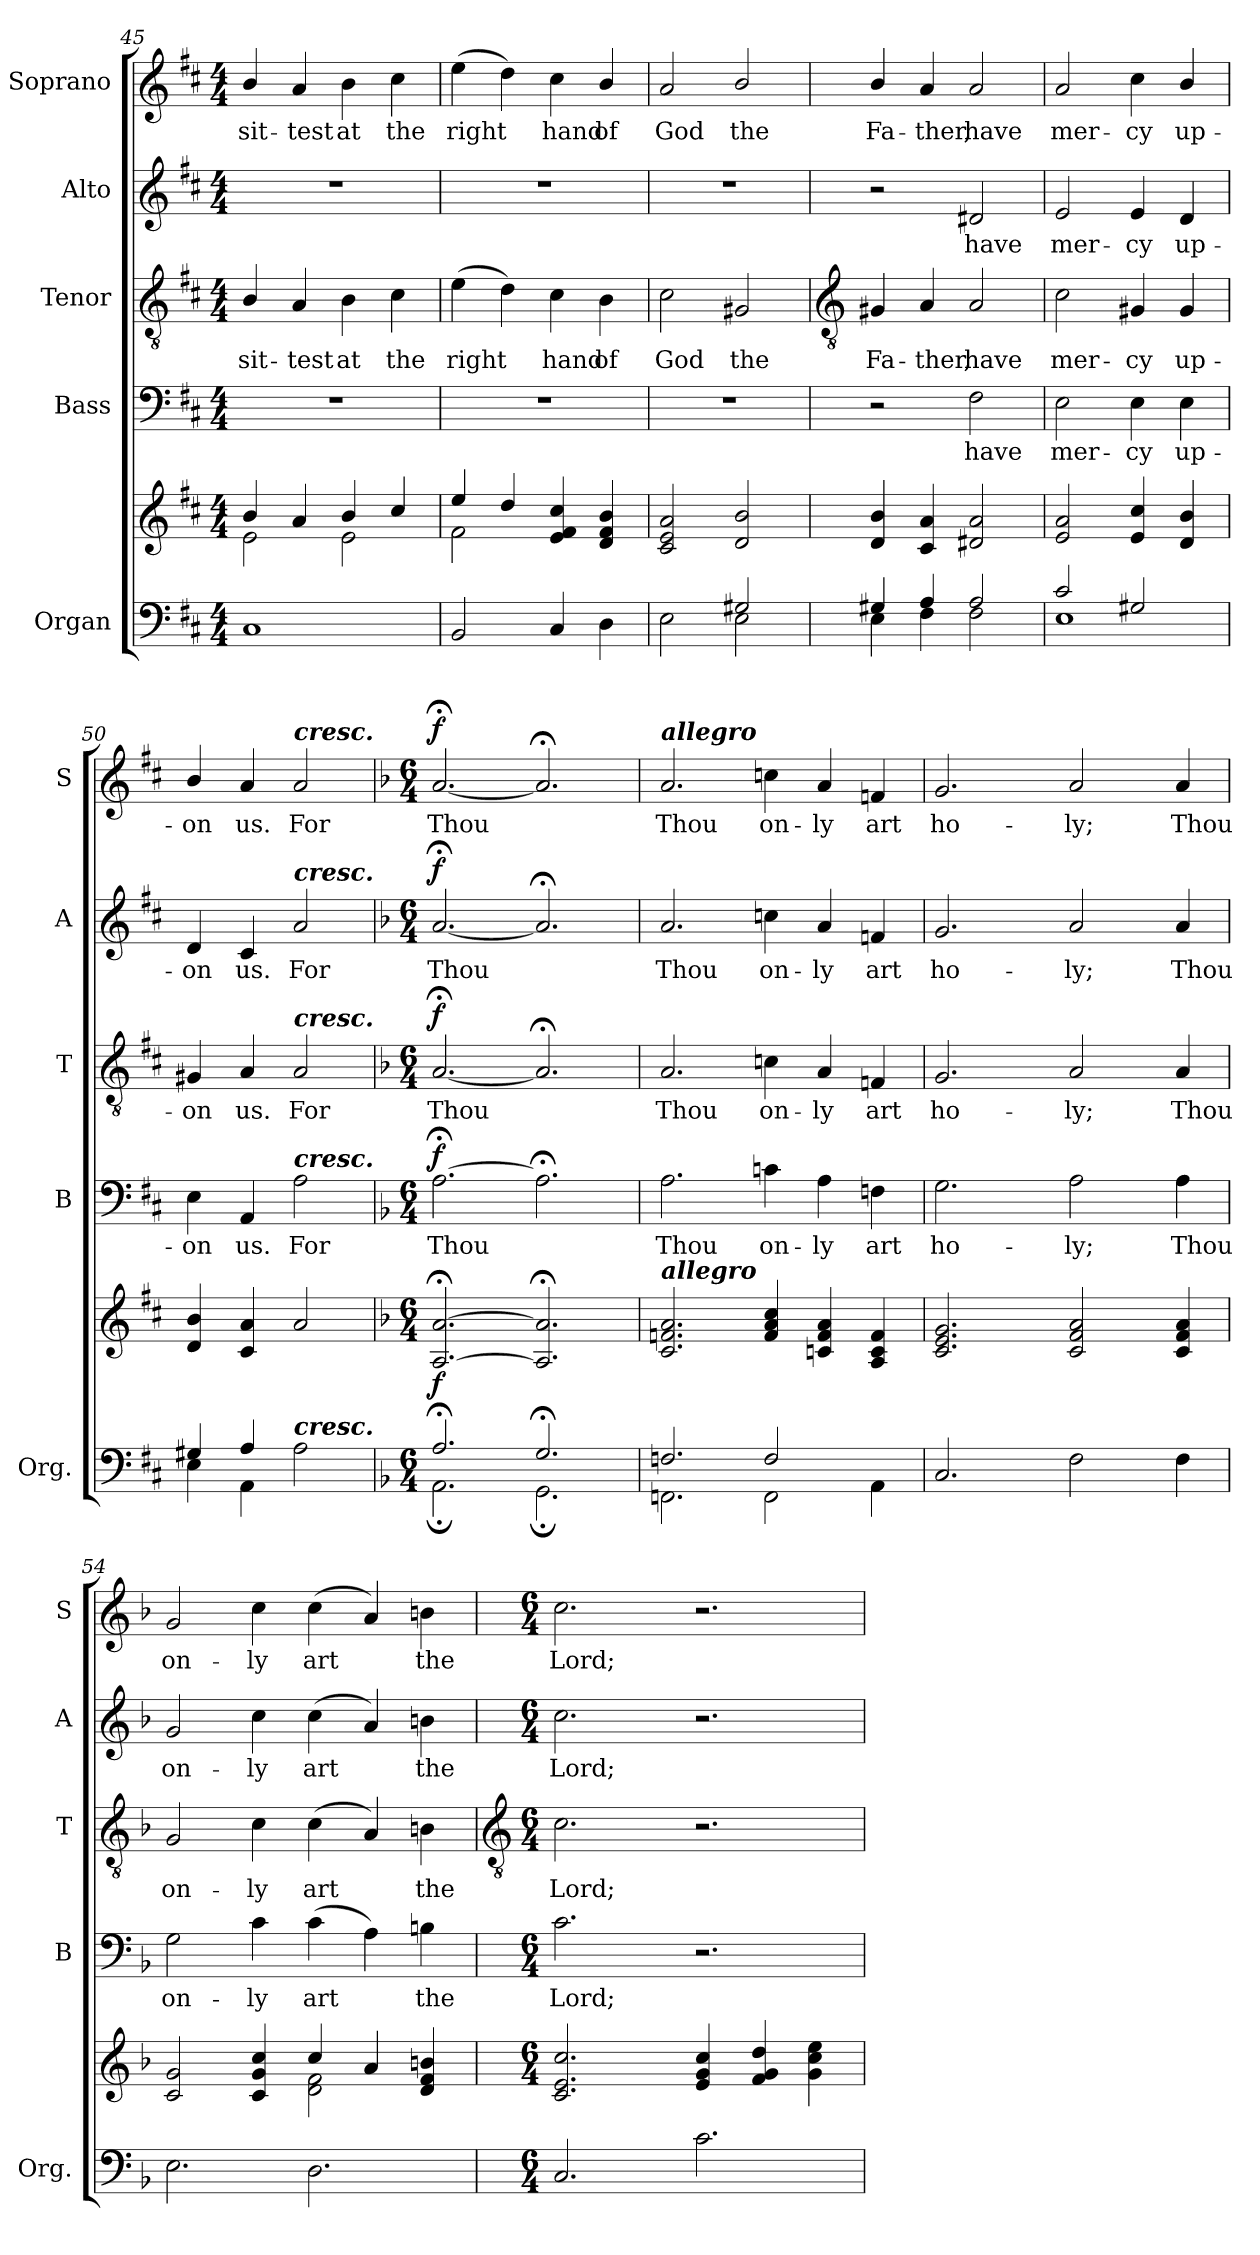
**kern	**kern	**dynam	**kern	**text	**dynam	**kern	**text	**dynam	**kern	**text	**dynam	**kern	**text	**dynam
*part5	*part5	*part5	*part4	*part4	*part4	*part3	*part3	*part3	*part2	*part2	*part2	*part1	*part1	*part1
*staff6	*staff5	*staff5/6	*staff4	*staff4	*staff4	*staff3	*staff3	*staff3	*staff2	*staff2	*staff2	*staff1	*staff1	*staff1
*I"Organ	*	*	*I"Bass	*	*	*I"Tenor	*	*	*I"Alto	*	*	*I"Soprano	*	*
*I'Org.	*	*	*I'B	*	*	*I'T	*	*	*I'A	*	*	*I'S	*	*
*clefF4	*clefG2	*	*clefF4	*	*	*clefGv2	*	*	*clefG2	*	*	*clefG2	*	*
*k[f#c#]	*k[f#c#]	*	*k[f#c#]	*	*	*k[f#c#]	*	*	*k[f#c#]	*	*	*k[f#c#]	*	*
*D:	*D:	*	*D:	*	*	*D:	*	*	*D:	*	*	*D:	*	*
*M4/4	*M4/4	*	*M4/4	*	*	*M4/4	*	*	*M4/4	*	*	*M4/4	*	*
=45	=45	=45	=45	=45	=45	=45	=45	=45	=45	=45	=45	=45	=45	=45
*^	*^	*	*	*	*	*	*	*	*	*	*	*	*	*
!	!	!	!	!	!	!	!	!	!LO:LY:b	!	!	!	!	!	!LO:LY:b	!
1C#/	2ryy	4b/	2e\	.	1r	.	.	4B/	sit-	.	1r	.	.	4b/	sit-	.
!	!	!	!	!	!	!	!	!	!LO:LY:b	!	!	!	!	!	!LO:LY:b	!
.	.	4a/	.	.	.	.	.	4A	-test	.	.	.	.	4a	-test	.
!	!	!	!	!	!	!	!	!	!LO:LY:b	!	!	!	!	!	!LO:LY:b	!
.	2ryy	4b/	2e\	.	.	.	.	4B	at	.	.	.	.	4b	at	.
!	!	!	!	!	!	!	!	!	!LO:LY:b	!	!	!	!	!	!LO:LY:b	!
.	.	4cc#/	.	.	.	.	.	4c#	the	.	.	.	.	4cc#	the	.
=46	=46	=46	=46	=46	=46	=46	=46	=46	=46	=46	=46	=46	=46	=46	=46	=46
!	!	!	!	!	!	!	!	!	!LO:LY:b	!	!	!	!	!	!LO:LY:b	!
2BB/	2ryy	4ee/	2f#\	.	1r	.	.	(>4e	right	.	1r	.	.	(>4ee	right	.
.	.	4dd/	.	.	.	.	.	4d)	.	.	.	.	.	4dd)	.	.
!	!	!	!	!	!	!	!	!	!LO:LY:b	!	!	!	!	!	!LO:LY:b	!
4C#/	2ryy	4e/ 4f#/ 4cc#/	2ryy	.	.	.	.	4c#	hand	.	.	.	.	4cc#	hand	.
!	!	!	!	!	!	!	!	!	!LO:LY:b	!	!	!	!	!	!LO:LY:b	!
4D\	.	4d/ 4f#/ 4b/	.	.	.	.	.	4B	of	.	.	.	.	4b/	of	.
=47	=47	=47	=47	=47	=47	=47	=47	=47	=47	=47	=47	=47	=47	=47	=47	=47
!	!	!	!	!	!	!	!	!	!LO:LY:b	!	!	!	!	!	!LO:LY:b	!
2E\	2ryy	2c#/ 2e/ 2a/	1ryy	.	1r	.	.	2c#	God	.	1r	.	.	2a	God	.
!	!	!	!	!	!	!	!	!	!LO:LY:b	!	!	!	!	!	!LO:LY:b	!
2G#X/	2E\	2d/ 2b/	.	.	.	.	.	2G#X	the	.	.	.	.	2b/	the	.
!!LO:LB:g=z
=48	=48	=48	=48	=48	=48	=48	=48	=48	=48	=48	=48	=48	=48	=48	=48	=48
*	*	*	*	*	*	*	*	*clefGv2	*	*	*	*	*	*	*	*
!	!	!	!	!	!	!	!	!	!LO:LY:b	!	!	!	!	!	!LO:LY:b	!
4G#X/	4E\	4d/ 4b/	1ryy	.	2r	.	.	4G#X	Fa-	.	2r	.	.	4b/	Fa-	.
!	!	!	!	!	!	!	!	!	!LO:LY:b	!	!	!	!	!	!LO:LY:b	!
4A/	4F#\	4c#/ 4a/	.	.	.	.	.	4A	-ther,	.	.	.	.	4a	-ther,	.
!	!	!	!	!	!	!LO:LY:b	!	!	!LO:LY:b	!	!	!LO:LY:b	!	!	!LO:LY:b	!
2A/	2F#\	2d#X/ 2a/	.	.	2F#	have	.	2A	have	.	2d#X	have	.	2a	have	.
=49	=49	=49	=49	=49	=49	=49	=49	=49	=49	=49	=49	=49	=49	=49	=49	=49
!	!	!	!	!	!	!LO:LY:b	!	!	!LO:LY:b	!	!	!LO:LY:b	!	!	!LO:LY:b	!
2c#/	1E\	2e/ 2a/	1ryy	.	2E	mer-	.	2c#	mer-	.	2e	mer-	.	2a	mer-	.
!	!	!	!	!	!	!LO:LY:b	!	!	!LO:LY:b	!	!	!LO:LY:b	!	!	!LO:LY:b	!
2G#X/	.	4e/ 4cc#/	.	.	4E	-cy	.	4G#X	-cy	.	4e	-cy	.	4cc#	-cy	.
!	!	!	!	!	!	!LO:LY:b	!	!	!LO:LY:b	!	!	!LO:LY:b	!	!	!LO:LY:b	!
.	.	4d/ 4b/	.	.	4E	up-	.	4G#	up-	.	4d	up-	.	4b/	up-	.
=50	=50	=50	=50	=50	=50	=50	=50	=50	=50	=50	=50	=50	=50	=50	=50	=50
!	!	!	!	!	!	!LO:LY:b	!	!	!LO:LY:b	!	!	!LO:LY:b	!	!	!LO:LY:b	!
4G#X/	4E\	4d/ 4b/	1ryy	.	4E	-on	.	4G#X	-on	.	4d	-on	.	4b/	-on	.
!	!	!	!	!	!	!LO:LY:b	!	!	!LO:LY:b	!	!	!LO:LY:b	!	!	!LO:LY:b	!
4A/	4AA\	4c#/ 4a/	.	.	4AA	us.	.	4A	us.	.	4c#	us.	.	4a	us.	.
!	!	!	!	!	!	!	!	!	!	!	!	!	!	!LO:TX:a:Bi:t=cresc.	!	!
!	!	!	!	!	!	!	!	!	!	!	!LO:TX:a:Bi:t=cresc.	!	!	!	!	!
!	!	!	!	!	!	!	!	!LO:TX:a:Bi:t=cresc.	!	!	!	!	!	!	!	!
!	!	!	!	!	!LO:TX:a:Bi:t=cresc.	!	!	!	!	!	!	!	!	!	!	!
!LO:TX:a:Bi:t=cresc.	!	!	!	!	!	!	!	!	!	!	!	!	!	!	!	!
!	!	!	!	!	!	!LO:LY:b	!	!	!LO:LY:b	!	!	!LO:LY:b	!	!	!LO:LY:b	!
2A\	2ryy	2a/	.	.	2A	For	.	2A	For	.	2a	For	.	2a	For	.
=51	=51	=51	=51	=51	=51	=51	=51	=51	=51	=51	=51	=51	=51	=51	=51	=51
*k[b-]	*	*k[b-]	*	*	*k[b-]	*	*	*k[b-]	*	*	*k[b-]	*	*	*k[b-]	*	*
*F:	*	*F:	*	*	*F:	*	*	*F:	*	*	*F:	*	*	*F:	*	*
*M6/4	*	*M6/4	*	*	*M6/4	*	*	*M6/4	*	*	*M6/4	*	*	*M6/4	*	*
!	!	!	!LO:N:vis=1	!LO:DY:b	!	!LO:LY:b	!LO:DY:b	!	!LO:LY:b	!LO:DY:b	!	!LO:LY:b	!LO:DY:b	!	!LO:LY:b	!LO:DY:b
2.A;</	2.AA;\	[2.A/;< [2.a/;<	1.ryy	f	[2.A;<	Thou	f	[2.A;<	Thou	f	[2.a;<	Thou	f	[2.a;<	Thou	f
2.G;</	2.GG;\	2.A/];< 2.a/];<	.	.	2.A;<]	.	.	2.A;<]	.	.	2.a;<]	.	.	2.a;<]	.	.
=52	=52	=52	=52	=52	=52	=52	=52	=52	=52	=52	=52	=52	=52	=52	=52	=52
!	!	!	!	!	!	!	!	!	!	!	!	!	!	!LO:TX:a:Bi:t=allegro	!	!
!	!	!LO:TX:a:Bi:t=allegro	!	!	!	!	!	!	!	!	!	!	!	!	!	!
!	!	!	!LO:N:vis=1	!	!	!LO:LY:b	!	!	!LO:LY:b	!	!	!LO:LY:b	!	!	!LO:LY:b	!
2.Fn/	2.FFn\	2.c/ 2.fn/ 2.a/	1.ryy	.	2.A	Thou	.	2.A	Thou	.	2.a	Thou	.	2.a	Thou	.
!	!	!	!	!	!	!LO:LY:b	!	!	!LO:LY:b	!	!	!LO:LY:b	!	!	!LO:LY:b	!
2F/	2FF\	4f/ 4a/ 4cc/	.	.	4cn	on-	.	4cn	on-	.	4ccn	on-	.	4ccn	on-	.
!	!	!	!	!	!	!LO:LY:b	!	!	!LO:LY:b	!	!	!LO:LY:b	!	!	!LO:LY:b	!
.	.	4cn/ 4f/ 4a/	.	.	4A	-ly	.	4A	-ly	.	4a	-ly	.	4a	-ly	.
!	!	!	!	!	!	!LO:LY:b	!	!	!LO:LY:b	!	!	!LO:LY:b	!	!	!LO:LY:b	!
4AA\	4ryy	4A/ 4c/ 4f/	.	.	4Fn	art	.	4Fn	art	.	4fn	art	.	4fn	art	.
=53	=53	=53	=53	=53	=53	=53	=53	=53	=53	=53	=53	=53	=53	=53	=53	=53
!	!	!	!	!	!	!LO:LY:b	!	!	!LO:LY:b	!	!	!LO:LY:b	!	!	!LO:LY:b	!
2.C/	2ryy	2.c/ 2.e/ 2.g/	2ryy	.	2.G	ho-	.	2.G	ho-	.	2.g	ho-	.	2.g	ho-	.
.	2ryy	.	2ryy	.	.	.	.	.	.	.	.	.	.	.	.	.
!	!	!	!	!	!	!LO:LY:b	!	!	!LO:LY:b	!	!	!LO:LY:b	!	!	!LO:LY:b	!
2F\	.	2c/ 2f/ 2a/	.	.	2A	-ly;	.	2A	-ly;	.	2a	-ly;	.	2a	-ly;	.
.	2ryy	.	2ryy	.	.	.	.	.	.	.	.	.	.	.	.	.
!	!	!	!	!	!	!LO:LY:b	!	!	!LO:LY:b	!	!	!LO:LY:b	!	!	!LO:LY:b	!
4F\	.	4c/ 4f/ 4a/	.	.	4A	Thou	.	4A	Thou	.	4a	Thou	.	4a	Thou	.
=54	=54	=54	=54	=54	=54	=54	=54	=54	=54	=54	=54	=54	=54	=54	=54	=54
!	!	!	!	!	!	!LO:LY:b	!	!	!LO:LY:b	!	!	!LO:LY:b	!	!	!LO:LY:b	!
2.E\	2ryy	2c/ 2g/	2ryy	.	2G	on-	.	2G	on-	.	2g	on-	.	2g	on-	.
!	!	!	!	!	!	!LO:LY:b	!	!	!LO:LY:b	!	!	!LO:LY:b	!	!	!LO:LY:b	!
.	2ryy	4c/ 4g/ 4cc/	4ryy	.	4c	-ly	.	4c	-ly	.	4cc	-ly	.	4cc	-ly	.
!	!	!	!	!	!	!LO:LY:b	!	!	!LO:LY:b	!	!	!LO:LY:b	!	!	!LO:LY:b	!
2.D\	.	4cc/	2d\ 2f\	.	(>4c	art	.	(<4c	art	.	(<4cc	art	.	(<4cc	art	.
.	2ryy	4a/	.	.	4A)	.	.	4A)	.	.	4a)	.	.	4a)	.	.
!	!	!	!	!	!	!LO:LY:b	!	!	!LO:LY:b	!	!	!LO:LY:b	!	!	!LO:LY:b	!
.	.	4d/ 4f/ 4bn/	4ryy	.	4Bn	the	.	4Bn	the	.	4bn	the	.	4bn	the	.
!!LO:LB:g=z
=55	=55	=55	=55	=55	=55	=55	=55	=55	=55	=55	=55	=55	=55	=55	=55	=55
*	*	*	*	*	*	*	*	*clefGv2	*	*	*	*	*	*	*	*
*M6/4	*	*M6/4	*	*	*M6/4	*	*	*M6/4	*	*	*M6/4	*	*	*M6/4	*	*
!	!	!	!	!	!	!LO:LY:b	!	!	!LO:LY:b	!	!	!LO:LY:b	!	!	!LO:LY:b	!
2.C/	2ryy	2.c/ 2.e/ 2.cc/	2ryy	.	2.c	Lord;	.	2.c	Lord;	.	2.cc	Lord;	.	2.cc	Lord;	.
.	2ryy	.	2ryy	.	.	.	.	.	.	.	.	.	.	.	.	.
2.c\	.	4e/ 4g/ 4cc/	.	.	2.r	.	.	2.r	.	.	2.r	.	.	2.r	.	.
.	2ryy	4f/ 4g/ 4dd/	2ryy	.	.	.	.	.	.	.	.	.	.	.	.	.
.	.	4g\ 4cc\ 4ee\	.	.	.	.	.	.	.	.	.	.	.	.	.	.
*v	*v	*	*	*	*	*	*	*	*	*	*	*	*	*	*	*
*	*v	*v	*	*	*	*	*	*	*	*	*	*	*	*	*
=	=	=	=	=	=	=	=	=	=	=	=	=	=	=
*-	*-	*-	*-	*-	*-	*-	*-	*-	*-	*-	*-	*-	*-	*-
